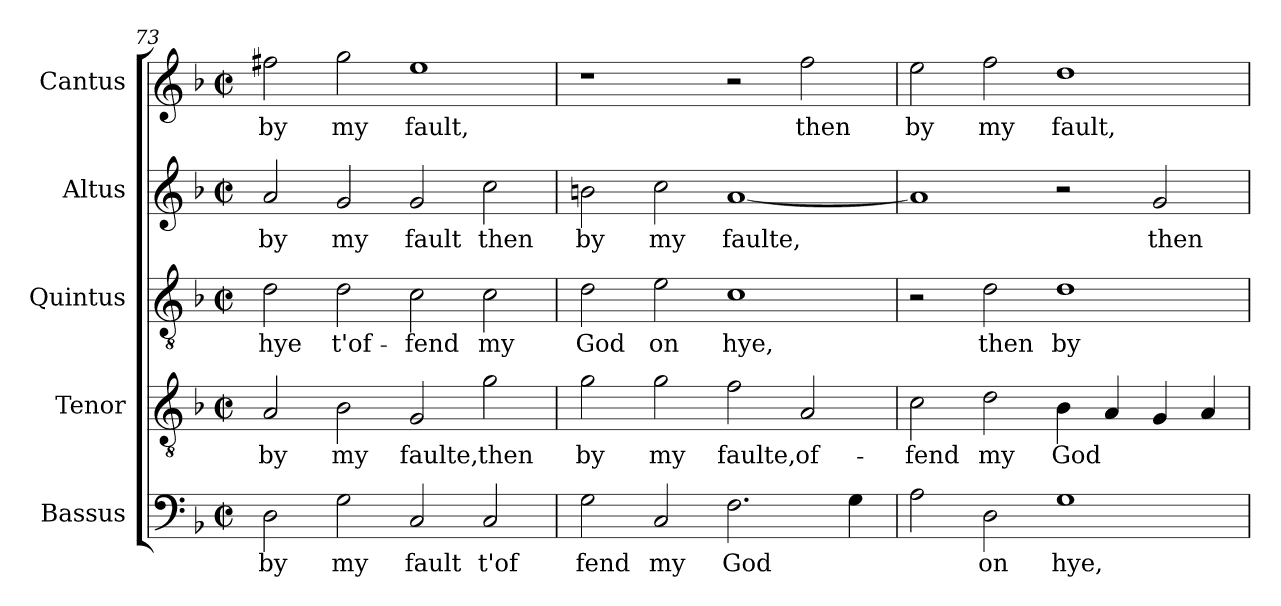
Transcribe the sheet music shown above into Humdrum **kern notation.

**kern	**text	**kern	**text	**kern	**text	**kern	**text	**kern	**text
*part5	*part5	*part4	*part4	*part3	*part3	*part2	*part2	*part1	*part1
*staff5	*staff5	*staff4	*staff4	*staff3	*staff3	*staff2	*staff2	*staff1	*staff1
*I"Bassus	*	*I"Tenor	*	*I"Quintus	*	*I"Altus	*	*I"Cantus	*
*clefF4	*	*clefGv2	*	*clefGv2	*	*clefG2	*	*clefG2	*
*k[b-]	*	*k[b-]	*	*k[b-]	*	*k[b-]	*	*k[b-]	*
*F:	*	*F:	*	*F:	*	*F:	*	*F:	*
*M2/2	*	*M2/2	*	*M2/2	*	*M2/2	*	*M2/2	*
*met(c|)	*	*met(c|)	*	*met(c|)	*	*met(c|)	*	*met(c|)	*
=73	=73	=73	=73	=73	=73	=73	=73	=73	=73
!	!LO:LY:b:cj	!	!LO:LY:b:cj	!	!LO:LY:b:cj	!	!LO:LY:b:cj	!	!LO:LY:b:cj
2D\	by	2A/	by	2d\	hye	2a/	by	2ff#X\	by
!	!LO:LY:b:cj	!	!LO:LY:b:cj	!	!LO:LY:b:cj	!	!LO:LY:b:cj	!	!LO:LY:b:cj
2G\	my	2B-\	my	2d\	t'of-	2g/	my	2gg\	my
!	!LO:LY:b:cj	!	!LO:LY:b:cj	!	!LO:LY:b:cj	!	!LO:LY:b:cj	!	!LO:LY:b:cj
2C/	fault	2G/	faulte,	2c\	-fend	2g/	fault	1ee	fault,
!	!LO:LY:b:cj	!	!LO:LY:b:cj	!	!LO:LY:b:cj	!	!LO:LY:b:cj	!	!
2C/	t'of	2g\	then	2c\	my	2cc\	then	.	.
=74	=74	=74	=74	=74	=74	=74	=74	=74	=74
!	!LO:LY:b:cj	!	!LO:LY:b:cj	!	!LO:LY:b:cj	!	!LO:LY:b:cj	!	!
2G\	fend	2g\	by	2d\	God	2bn\	by	1r	.
!	!LO:LY:b:cj	!	!LO:LY:b:cj	!	!LO:LY:b:cj	!	!LO:LY:b:cj	!	!
2C/	my	2g\	my	2e\	on	2cc\	my	.	.
!	!LO:LY:b	!	!LO:LY:b:cj	!	!LO:LY:b:cj	!	!LO:LY:b	!	!
2.F\	God	2f\	faulte,	1c	hye,	[<1a	faulte,	2r	.
!	!	!	!LO:LY:b:cj	!	!	!	!	!	!LO:LY:b:cj
.	.	2A/	of-	.	.	.	.	2ff\	then
4G\	.	.	.	.	.	.	.	.	.
=75	=75	=75	=75	=75	=75	=75	=75	=75	=75
!	!	!	!LO:LY:b:cj	!	!	!	!	!	!LO:LY:b:cj
2A\	.	2c\	-fend	2r	.	1a]	.	2ee\	by
!	!LO:LY:b:cj	!	!LO:LY:b:cj	!	!LO:LY:b:cj	!	!	!	!LO:LY:b:cj
2D\	on	2d\	my	2d\	then	.	.	2ff\	my
!	!LO:LY:b:cj	!	!LO:LY:b	!	!LO:LY:b:cj	!	!	!	!LO:LY:b:cj
1G	hye,	4B-\	God	1d	by	2r	.	1dd	fault,
.	.	4A/	.	.	.	.	.	.	.
!	!	!	!	!	!	!	!LO:LY:b:cj	!	!
.	.	4G/	.	.	.	2g/	then	.	.
.	.	4A/	.	.	.	.	.	.	.
=	=	=	=	=	=	=	=	=	=
*-	*-	*-	*-	*-	*-	*-	*-	*-	*-
